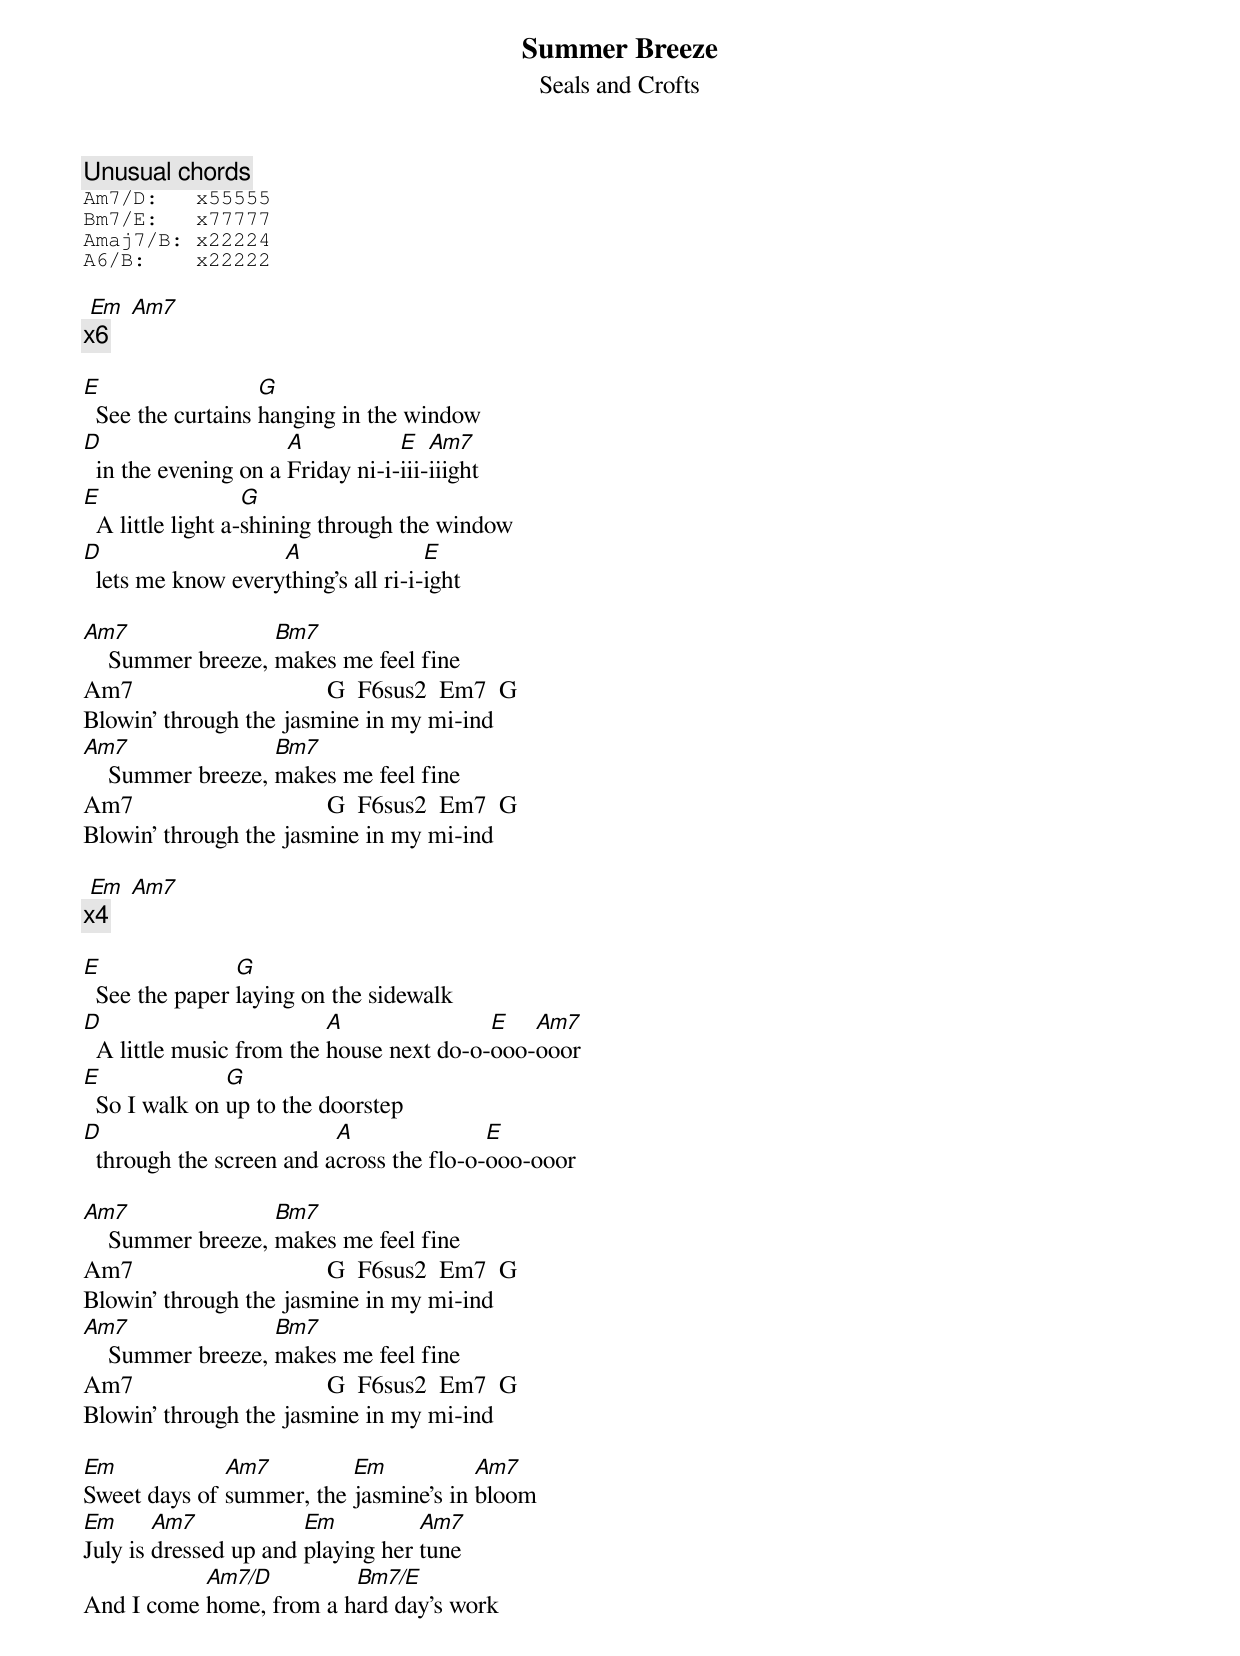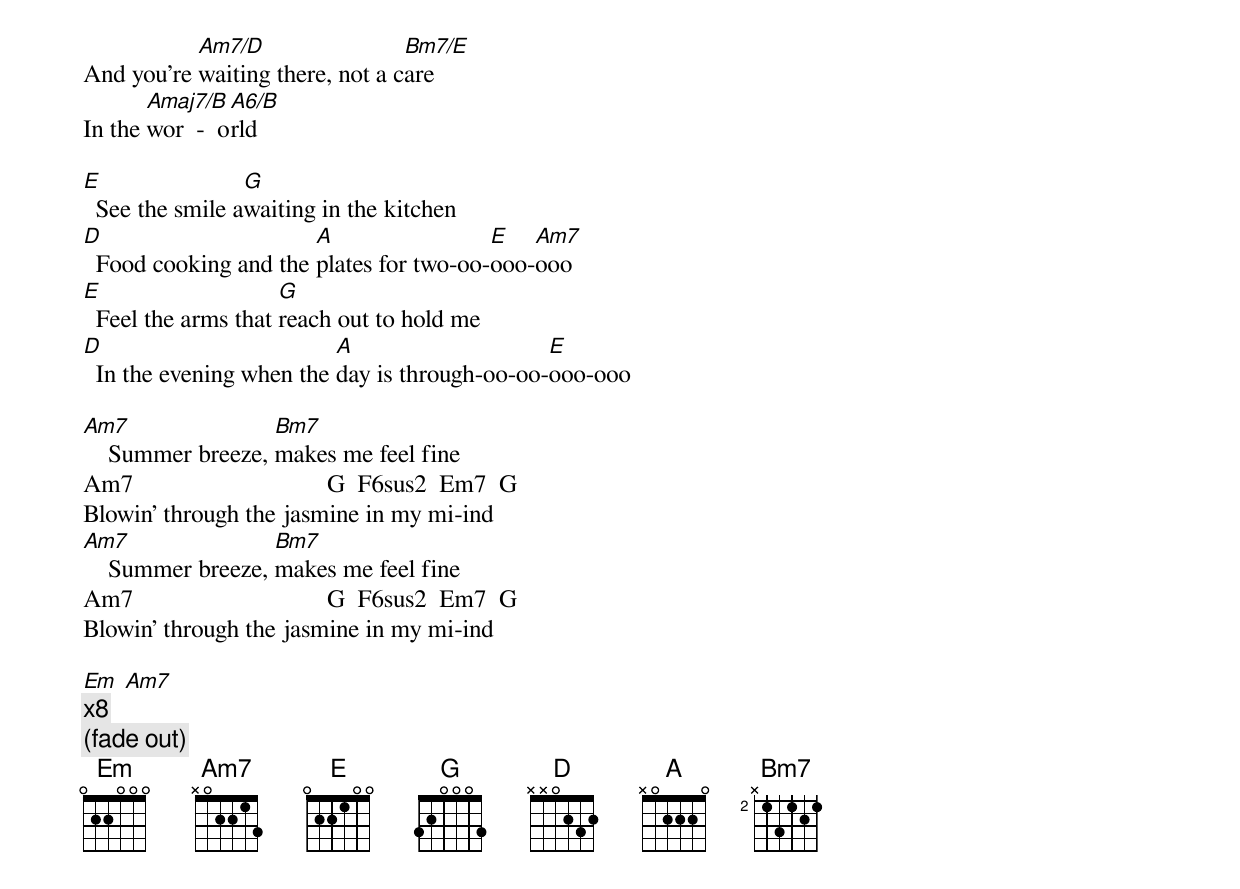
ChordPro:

{title: Summer Breeze}
{subtitle: Seals and Crofts}

{c:Unusual chords}
{sot}
Am7/D:   x55555
Bm7/E:   x77777
Amaj7/B: x22224
A6/B:    x22222
{eot}

 [Em] [Am7]
{c:x6}

[E]  See the curtains [G]hanging in the window
[D]  in the evening on a [A]Friday ni-i-[E]iii-[Am7]iiight
[E]  A little light a-[G]shining through the window
[D]  lets me know every[A]thing's all ri-i-[E]ight

[Am7]    Summer breeze, [Bm7]makes me feel fine
Am7                               G  F6sus2  Em7  G
Blowin' through the jasmine in my mi-ind
[Am7]    Summer breeze, [Bm7]makes me feel fine
Am7                               G  F6sus2  Em7  G
Blowin' through the jasmine in my mi-ind

 [Em] [Am7]
{c:x4}

[E]  See the paper [G]laying on the sidewalk
[D]  A little music from the [A]house next do-o-[E]ooo-[Am7]ooor
[E]  So I walk on [G]up to the doorstep
[D]  through the screen and a[A]cross the flo-o-[E]ooo-ooor

[Am7]    Summer breeze, [Bm7]makes me feel fine
Am7                               G  F6sus2  Em7  G
Blowin' through the jasmine in my mi-ind
[Am7]    Summer breeze, [Bm7]makes me feel fine
Am7                               G  F6sus2  Em7  G
Blowin' through the jasmine in my mi-ind

[Em]Sweet days of [Am7]summer, the [Em]jasmine's in [Am7]bloom
[Em]July is [Am7]dressed up and [Em]playing her [Am7]tune
And I come [Am7/D]home, from a h[Bm7/E]ard day's work
And you're [Am7/D]waiting there, not a c[Bm7/E]are
In the [Amaj7/B]wor  -  o[A6/B]rld

[E]  See the smile a[G]waiting in the kitchen
[D]  Food cooking and the [A]plates for two-oo-[E]ooo-[Am7]ooo
[E]  Feel the arms that [G]reach out to hold me
[D]  In the evening when the [A]day is through-oo-oo-[E]ooo-ooo

[Am7]    Summer breeze, [Bm7]makes me feel fine
Am7                               G  F6sus2  Em7  G
Blowin' through the jasmine in my mi-ind
[Am7]    Summer breeze, [Bm7]makes me feel fine
Am7                               G  F6sus2  Em7  G
Blowin' through the jasmine in my mi-ind

[Em] [Am7]
{c:x8}
{c:(fade out)}
